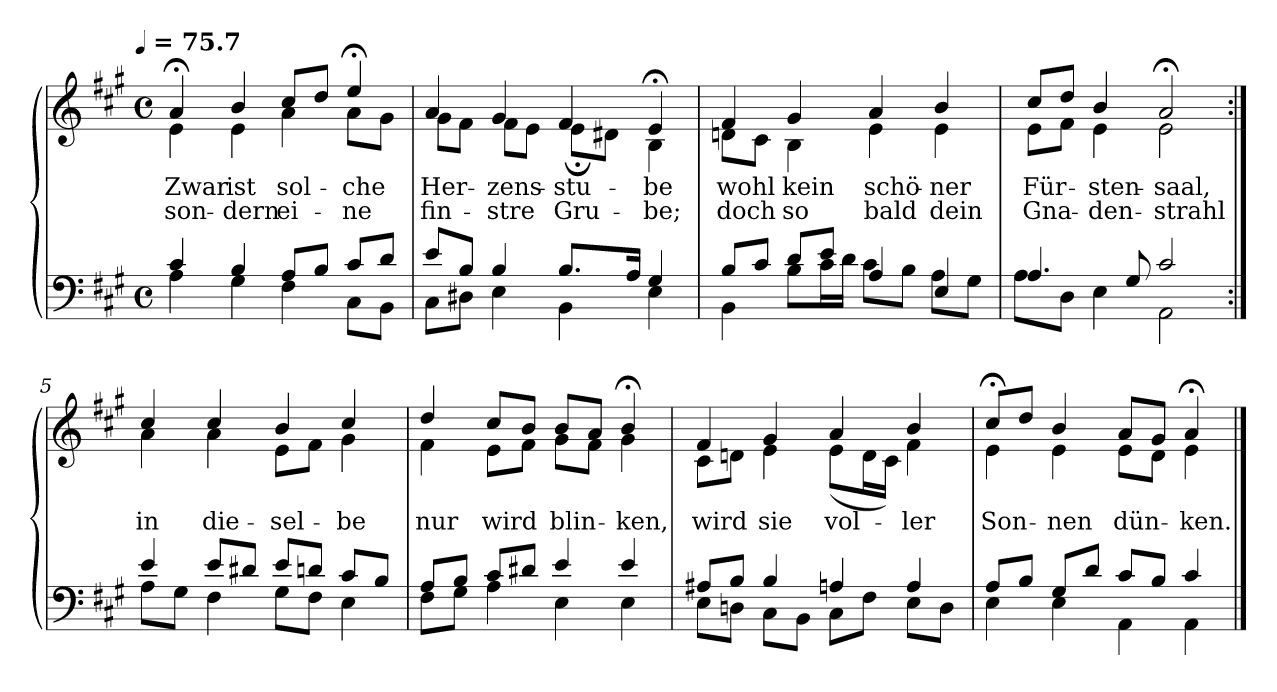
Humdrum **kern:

**kern	**kern	**text	**text	**dynam
*part1	*part1	*part1	*part1	*part1
*staff2	*staff1	*staff1	*staff1	*staff1/2
*clefF4	*clefG2	*	*	*
*k[f#c#g#]	*k[f#c#g#]	*	*	*
!!LO:TX:omd:t=[quarter] = 75.7
*M4/4	*M4/4	*	*	*
*met(c)	*met(c)	*	*	*
*MM75	*MM75	*	*	*
=1	=1	=1	=1	=1
*^	*^	*	*	*
4c#	4A	4a;<	4e	Zwar	son-	.
4B	4G#	4b	4e	ist	-dern	♩ = 75.34
8AL	4F#	8cc#L	4a	sol-	ei-	♩ = 74.2
8BJ	.	8ddJ	.	.	.	.
8c#L	8C#L	4ee;<	8aL	-che	-ne	.
8dJ	8BBJ	.	8g#J	.	.	.
=2	=2	=2	=2	=2	=2	=2
*	*	*MM73	*	*	*	*
8eL	8C#L	4a	8g#L	Her-	fin-	.
8BJ	8D#XJ	.	8f#J	.	.	.
4B	4E	4g#	8f#L	-zens-	-stre	♩ = 71
.	.	.	8eJ	.	.	.
8.BL	4BB	4f#	8e;L	-stu-	Gru-	♩ = 70.2
.	.	.	8d#XJ	.	.	.
16AJk	.	.	.	.	.	.
4G#	4E	4e;<	4B	-be	-be;	.
=3	=3	=3	=3	=3	=3	=3
*	*	*MM75	*	*	*	*
8BL	4BB	4f#	8dnL	wohl	doch	.
8c#J	.	.	8c#J	.	.	.
8dL	8BL	4g#	4B	kein	so	♩ = 74.75
8eJ	16c#L	.	.	.	.	.
.	16dJJ	.	.	.	.	.
4A	8c#L	4a	4e	schö-	bald	♩ = 74.2
.	8BJ	.	.	.	.	.
4E	8AL	4b	4e	-ner	dein	.
.	8G#J	.	.	.	.	.
=4	=4	=4	=4	=4	=4	=4
*	*	*MM74	*	*	*	*
4.A	8AL	8cc#L	8eL	Für-	Gna-	.
.	8DJ	8ddJ	8f#J	.	.	.
.	4E	4b	4e	-sten-	-den-	♩ = 70.5
8G#	.	.	.	.	.	.
2c#	2AA	2a;<	2e	-saal,	-strahl	.
!!LO:LB:g=z	!!
=5:|!	=5:|!	=5:|!	=5:|!	=5:|!	=5:|!	=5:|!
*	*	*MM72	*	*	*	*
4e	8AL	4cc#	4a	in	.	.
.	8G#J	.	.	.	.	.
8eL	4F#	4cc#	4a	die-	.	.
8d#XJ	.	.	.	.	.	.
8eL	8G#L	4b	8eL	-sel-	.	♩ = 73
8dnJ	8F#J	.	8f#J	.	.	.
8c#L	4E	4cc#	4g#	-be	.	.
8BJ	.	.	.	.	.	.
=6	=6	=6	=6	=6	=6	=6
8AL	8F#L	4dd	4f#	nur	.	.
8BJ	8G#J	.	.	.	.	.
8c#L	4A	8cc#L	8eL	wird	.	♩ = 74
8d#XJ	.	8bJ	8f#J	.	.	.
4e	4E	8bL	8g#L	blin-	.	♩ = 70
.	.	8aJ	8f#J	.	.	.
4e	4E	4b;<	4g#	-ken,	.	.
=7	=7	=7	=7	=7	=7	=7
*	*	*MM72	*	*	*	*
8A#XL	8EL	4f#	8c#L	wird	.	.
8BJ	8DnJ	.	8dnJ	.	.	.
4B	8C#L	4g#	4e	sie	.	.
.	8BBJ	.	.	.	.	.
4An	8C#L	4a	(8eL	vol-	.	.
.	8F#J	.	16dL	.	.	.
.	.	.	16c#JJ)	.	.	.
4A	8EL	4b	4f#	ler	.	.
.	8DJ	.	.	.	.	.
=8	=8	=8	=8	=8	=8	=8
*	*	*MM70	*	*	*	*
8AL	4E	8cc#;<L	4e	Son-	.	.
8BJ	.	8ddJ	.	.	.	.
8G#L	4E	4b	4e	-nen	.	♩ = 67
8dJ	.	.	.	.	.	.
8c#L	4AA	8aL	8eL	dün-	.	♩ = 64
8BJ	.	8g#J	8dJ	.	.	.
4c#	4AA	4a;<	4e	-ken.	.	.
*v	*v	*	*	*	*	*
*	*v	*v	*	*	*
==	==	==	==	==
*-	*-	*-	*-	*-
